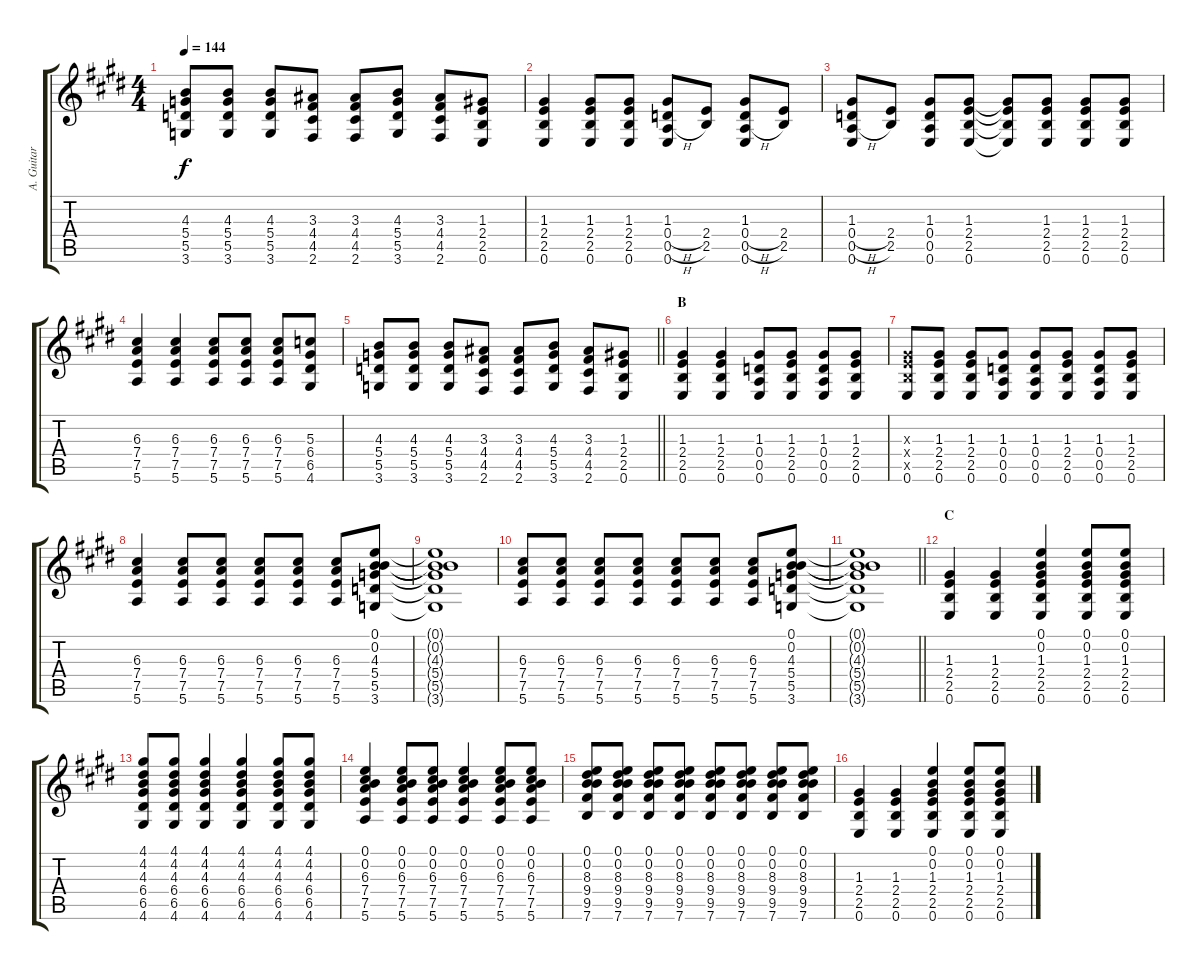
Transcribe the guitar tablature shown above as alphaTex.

\track ("A. Guitar II" "A. Guitar ") {instrument acousticguitarsteel}
\staff {score tabs}
\tuning (E4 B3 G3 D3 A2 E2) {hide}
\ts (4 4)
\tempo 144
\clef g2
\ks e
(4.3 5.4 5.5 3.6).8{dy f} (4.3 5.4 5.5 3.6).8 (4.3 5.4 5.5 3.6).8 (3.3 4.4 4.5 2.6).8 (3.3 4.4 4.5 2.6).8 (4.3 5.4 5.5 3.6).8 (3.3 4.4 4.5 2.6).8 (1.3 2.4 2.5 0.6).8 |
(1.3 2.4 2.5 0.6).4 (1.3 2.4 2.5 0.6).8 (1.3 2.4 2.5 0.6).8 (1.3 0.4{h} 0.5{h} 0.6).8 (2.4 2.5).8 (1.3 0.4{h} 0.5{h} 0.6).8 (2.4 2.5).8 |
(1.3 0.4{h} 0.5{h} 0.6).8 (2.4 2.5).8 (1.3 0.4 0.5 0.6).8 (1.3 2.4 2.5 0.6).8 (1.3{t} 2.4{t} 2.5{t} 0.6{t}).8 (1.3 2.4 2.5 0.6).8 (1.3 2.4 2.5 0.6).8 (1.3 2.4 2.5 0.6).8 |
(6.3 7.4 7.5 5.6).4 (6.3 7.4 7.5 5.6).4 (6.3 7.4 7.5 5.6).8 (6.3 7.4 7.5 5.6).8 (6.3 7.4 7.5 5.6).8 (5.3 6.4 6.5 4.6).8 |
\barLineRight lightlight
(4.3 5.4 5.5 3.6).8 (4.3 5.4 5.5 3.6).8 (4.3 5.4 5.5 3.6).8 (3.3 4.4 4.5 2.6).8 (3.3 4.4 4.5 2.6).8 (4.3 5.4 5.5 3.6).8 (3.3 4.4 4.5 2.6).8 (1.3 2.4 2.5 0.6).8 |
\section ("" "B")
(1.3 2.4 2.5 0.6).4 (1.3 2.4 2.5 0.6).4 (1.3 0.4 0.5 0.6).8 (1.3 2.4 2.5 0.6).8 (1.3 0.4 0.5 0.6).8 (1.3 2.4 2.5 0.6).8 |
(1.3{x} 2.4{x} 2.5{x} 0.6).8 (1.3 2.4 2.5 0.6).8 (1.3 2.4 2.5 0.6).8 (1.3 0.4 0.5 0.6).8 (1.3 0.4 0.5 0.6).8 (1.3 2.4 2.5 0.6).8 (1.3 0.4 0.5 0.6).8 (1.3 2.4 2.5 0.6).8 |
(6.3 7.4 7.5 5.6).4 (6.3 7.4 7.5 5.6).8 (6.3 7.4 7.5 5.6).8 (6.3 7.4 7.5 5.6).8 (6.3 7.4 7.5 5.6).8 (6.3 7.4 7.5 5.6).8 (0.1 0.2 4.3 5.4 5.5 3.6).8 |
(0.1{t} 0.2{t} 4.3{t} 5.4{t} 5.5{t} 3.6{t}).1 |
(6.3 7.4 7.5 5.6).8 (6.3 7.4 7.5 5.6).8 (6.3 7.4 7.5 5.6).8 (6.3 7.4 7.5 5.6).8 (6.3 7.4 7.5 5.6).8 (6.3 7.4 7.5 5.6).8 (6.3 7.4 7.5 5.6).8 (0.1 0.2 4.3 5.4 5.5 3.6).8 |
\barLineRight lightlight
(0.1{t} 0.2{t} 4.3{t} 5.4{t} 5.5{t} 3.6{t}).1 |
\section ("" "C")
(1.3 2.4 2.5 0.6).4 (1.3 2.4 2.5 0.6).4 (0.1 0.2 1.3 2.4 2.5 0.6).4 (0.1 0.2 1.3 2.4 2.5 0.6).8 (0.1 0.2 1.3 2.4 2.5 0.6).8 |
(4.1 4.2 4.3 6.4 6.5 4.6).8 (4.1 4.2 4.3 6.4 6.5 4.6).8 (4.1 4.2 4.3 6.4 6.5 4.6).4 (4.1 4.2 4.3 6.4 6.5 4.6).4 (4.1 4.2 4.3 6.4 6.5 4.6).8 (4.1 4.2 4.3 6.4 6.5 4.6).8 |
(0.1 0.2 6.3 7.4 7.5 5.6).4 (0.1 0.2 6.3 7.4 7.5 5.6).8 (0.1 0.2 6.3 7.4 7.5 5.6).8 (0.1 0.2 6.3 7.4 7.5 5.6).4 (0.1 0.2 6.3 7.4 7.5 5.6).8 (0.1 0.2 6.3 7.4 7.5 5.6).8 |
(0.1 0.2 8.3 9.4 9.5 7.6).8 (0.1 0.2 8.3 9.4 9.5 7.6).8 (0.1 0.2 8.3 9.4 9.5 7.6).8 (0.1 0.2 8.3 9.4 9.5 7.6).8 (0.1 0.2 8.3 9.4 9.5 7.6).8 (0.1 0.2 8.3 9.4 9.5 7.6).8 (0.1 0.2 8.3 9.4 9.5 7.6).8 (0.1 0.2 8.3 9.4 9.5 7.6).8 |
(1.3 2.4 2.5 0.6).4 (1.3 2.4 2.5 0.6).4 (0.1 0.2 1.3 2.4 2.5 0.6).4 (0.1 0.2 1.3 2.4 2.5 0.6).8 (0.1 0.2 1.3 2.4 2.5 0.6).8
